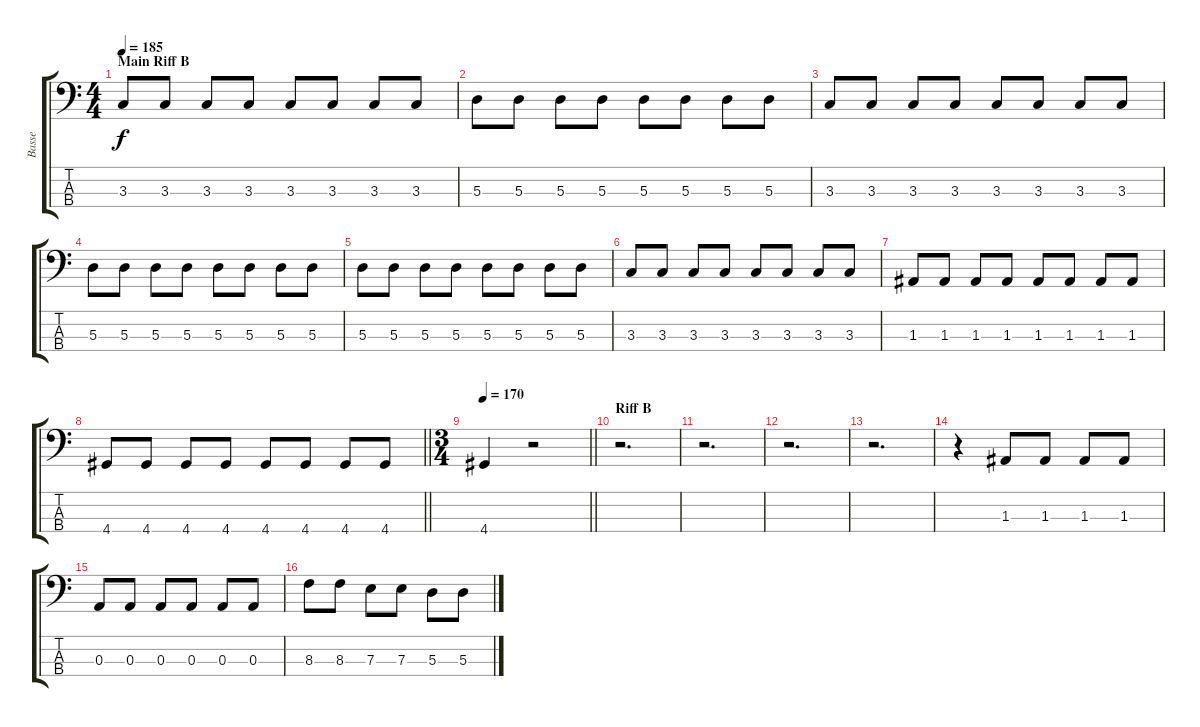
\track ("Basse" "Basse") {instrument electricbassfinger}
\staff {score tabs}
\tuning (G2 D2 A1 E1) {hide}
\ts (4 4)
\section ("" "Main Riff B")
\tempo 185
\clef f4
\ks c
3.3.8{dy f} 3.3.8 3.3.8 3.3.8 3.3.8 3.3.8 3.3.8 3.3.8 |
5.3.8 5.3.8 5.3.8 5.3.8 5.3.8 5.3.8 5.3.8 5.3.8 |
3.3.8 3.3.8 3.3.8 3.3.8 3.3.8 3.3.8 3.3.8 3.3.8 |
5.3.8 5.3.8 5.3.8 5.3.8 5.3.8 5.3.8 5.3.8 5.3.8 |
5.3.8 5.3.8 5.3.8 5.3.8 5.3.8 5.3.8 5.3.8 5.3.8 |
3.3.8 3.3.8 3.3.8 3.3.8 3.3.8 3.3.8 3.3.8 3.3.8 |
1.3.8 1.3.8 1.3.8 1.3.8 1.3.8 1.3.8 1.3.8 1.3.8 |
\barLineRight lightlight
4.4.8 4.4.8 4.4.8 4.4.8 4.4.8 4.4.8 4.4.8 4.4.8 |
\ts (3 4)
\tempo 170
\barLineRight lightlight
4.4.4 r.2 |
\section ("" "Riff B")
r.2{d} |
r.2{d} |
r.2{d} |
r.2{d} |
r.4 1.3.8 1.3.8 1.3.8 1.3.8 |
0.3.8 0.3.8 0.3.8 0.3.8 0.3.8 0.3.8 |
8.3.8 8.3.8 7.3.8 7.3.8 5.3.8 5.3.8
